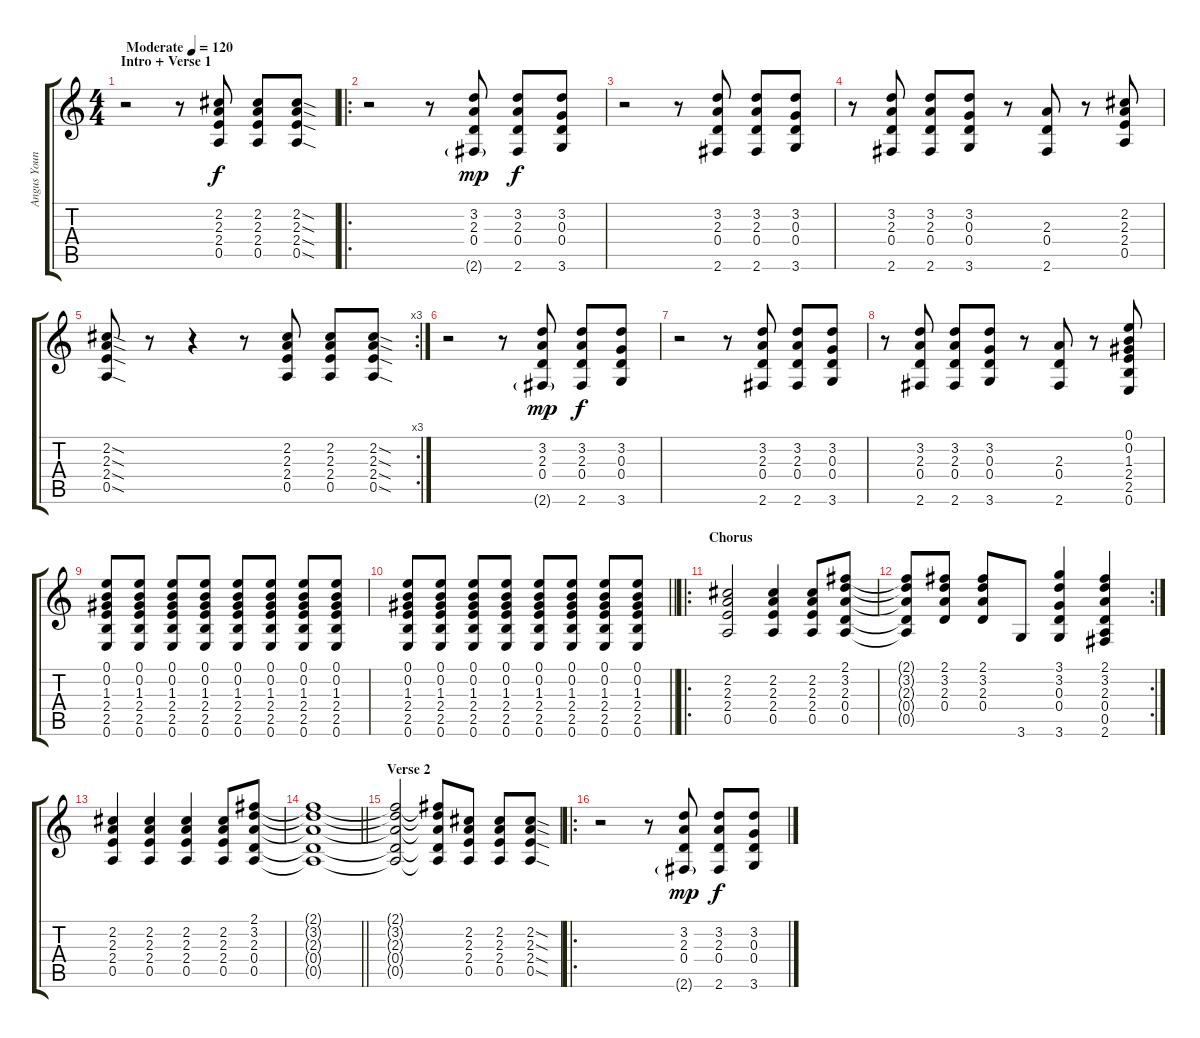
\track ("Angus Young" "Angus Youn") {instrument distortionguitar bank 5}
\staff {score tabs}
\tuning (E4 B3 G3 D3 A2 E2) {hide}
\ts (4 4)
\section ("" "Intro + Verse 1")
\tempo (120 "Moderate")
\clef g2
\ks c
r.2{dy f instrument distortionguitar} r.8 (2.2 2.3 2.4 0.5).8 (2.2 2.3 2.4 0.5).8 (2.2{sod} 2.3{sod} 2.4{sod} 0.5{sod}).8 |
\ro
r.2 r.8 (3.2 2.3 0.4 2.6{g}).8{dy mp} (3.2 2.3 0.4 2.6).8{dy f} (3.2 0.3 0.4 3.6).8 |
r.2 r.8 (3.2 2.3 0.4 2.6).8 (3.2 2.3 0.4 2.6).8 (3.2 0.3 0.4 3.6).8 |
r.8 (3.2 2.3 0.4 2.6).8 (3.2 2.3 0.4 2.6).8 (3.2 0.3 0.4 3.6).8 r.8 (2.3 0.4 2.6).8 r.8 (2.2 2.3 2.4 0.5).8 |
\rc 3
(2.2{sod} 2.3{sod} 2.4{sod} 0.5{sod}).8 r.8 r.4 r.8 (2.2 2.3 2.4 0.5).8 (2.2 2.3 2.4 0.5).8 (2.2{sod} 2.3{sod} 2.4{sod} 0.5{sod}).8 |
r.2 r.8 (3.2 2.3 0.4 2.6{g}).8{dy mp} (3.2 2.3 0.4 2.6).8{dy f} (3.2 0.3 0.4 3.6).8 |
r.2 r.8 (3.2 2.3 0.4 2.6).8 (3.2 2.3 0.4 2.6).8 (3.2 0.3 0.4 3.6).8 |
r.8 (3.2 2.3 0.4 2.6).8 (3.2 2.3 0.4 2.6).8 (3.2 0.3 0.4 3.6).8 r.8 (2.3 0.4 2.6).8 r.8 (0.1 0.2 1.3 2.4 2.5 0.6).8 |
(0.1 0.2 1.3 2.4 2.5 0.6).8 (0.1 0.2 1.3 2.4 2.5 0.6).8 (0.1 0.2 1.3 2.4 2.5 0.6).8 (0.1 0.2 1.3 2.4 2.5 0.6).8 (0.1 0.2 1.3 2.4 2.5 0.6).8 (0.1 0.2 1.3 2.4 2.5 0.6).8 (0.1 0.2 1.3 2.4 2.5 0.6).8 (0.1 0.2 1.3 2.4 2.5 0.6).8 |
\barLineRight lightlight
(0.1 0.2 1.3 2.4 2.5 0.6).8 (0.1 0.2 1.3 2.4 2.5 0.6).8 (0.1 0.2 1.3 2.4 2.5 0.6).8 (0.1 0.2 1.3 2.4 2.5 0.6).8 (0.1 0.2 1.3 2.4 2.5 0.6).8 (0.1 0.2 1.3 2.4 2.5 0.6).8 (0.1 0.2 1.3 2.4 2.5 0.6).8 (0.1 0.2 1.3 2.4 2.5 0.6).8 |
\ro
\section ("" "Chorus")
(2.2 2.3 2.4 0.5).2 (2.2 2.3 2.4 0.5).4 (2.2 2.3 2.4 0.5).8 (2.1 3.2 2.3 0.4 0.5).8 |
\rc 2
(2.1{t} 3.2{t} 2.3{t} 0.4{t} 0.5{t}).8 (2.1 3.2 2.3 0.4).8 (2.1 3.2 2.3 0.4).8 3.6.8 (3.1 3.2 0.3 0.4 3.6).4 (2.1 3.2 2.3 0.4 0.5 2.6).4 |
(2.2 2.3 2.4 0.5).4 (2.2 2.3 2.4 0.5).4 (2.2 2.3 2.4 0.5).4 (2.2 2.3 2.4 0.5).8 (2.1 3.2 2.3 0.4 0.5).8 |
\barLineRight lightlight
(2.1{t} 3.2{t} 2.3{t} 0.4{t} 0.5{t}).1 |
\section ("" "Verse 2")
(2.1{t} 3.2{t} 2.3{t} 0.4{t} 0.5{t}).2 (2.1{t} 3.2{t} 2.3{t} 0.4{t} 0.5{t}).8 (2.2 2.3 2.4 0.5).8 (2.2 2.3 2.4 0.5).8 (2.2{sod} 2.3{sod} 2.4{sod} 0.5{sod}).8 |
\ro
r.2 r.8 (3.2 2.3 0.4 2.6{g}).8{dy mp} (3.2 2.3 0.4 2.6).8{dy f} (3.2 0.3 0.4 3.6).8
